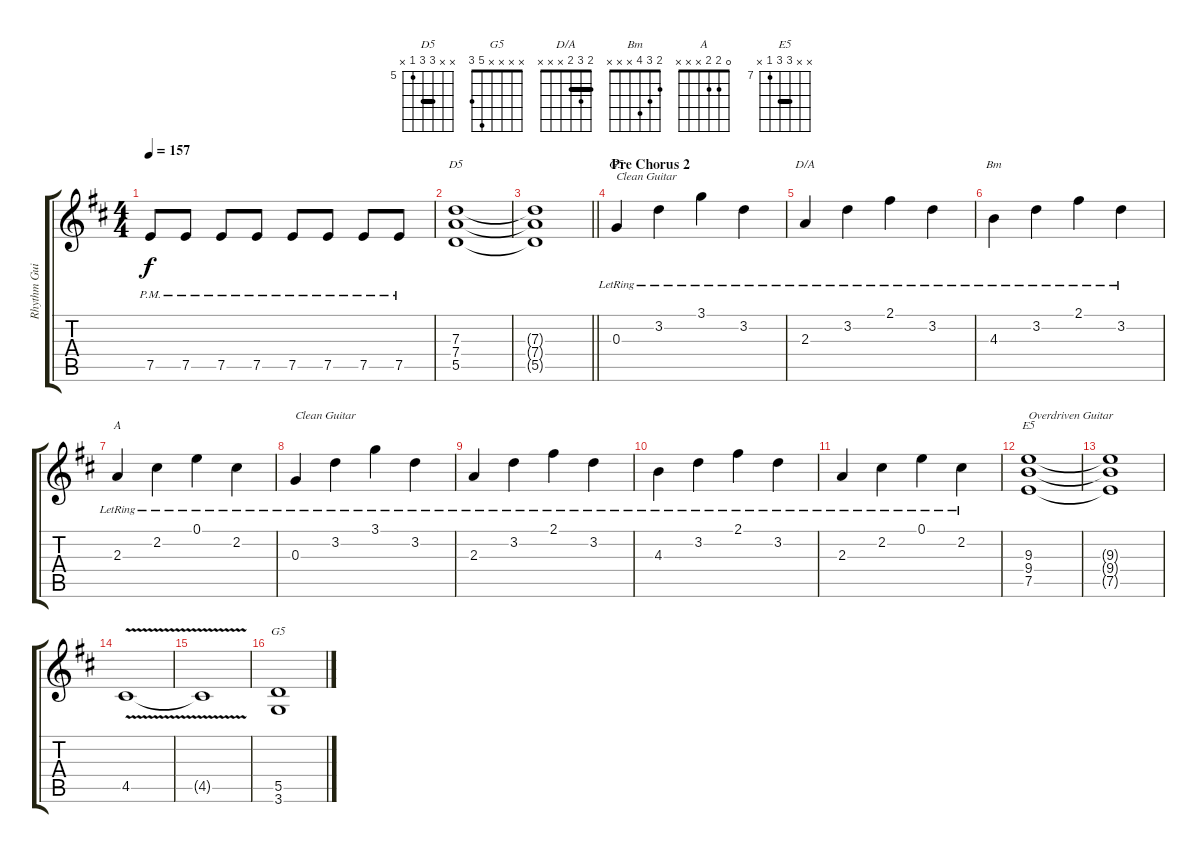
\track ("Rhythm Guitar" "Rhythm Gui") {instrument overdrivenguitar}
\staff {score tabs}
\tuning (E4 B3 G3 D3 A2 E2) {hide}
\chord ("D5" x x 7 7 5 x) {firstfret 5 barre 7}
\chord ("G5" 3 3 0 x x x)
\chord ("D/A" 2 3 2 x x x) {barre 2}
\chord ("Bm" 2 3 4 x x x)
\chord ("A" 0 2 2 x x x)
\chord ("E5" x x 9 9 7 x) {firstfret 7 barre 9}
\chord ("G5" x x x x 5 3)
\ts (4 4)
\tempo 157
\clef g2
\ks d
7.5{pm}.8{dy f} 7.5{pm}.8 7.5{pm}.8 7.5{pm}.8 7.5{pm}.8 7.5{pm}.8 7.5{pm}.8 7.5{pm}.8 |
(7.3 7.4 5.5).1{ch "D5"} |
\barLineRight lightlight
(7.3{t} 7.4{t} 5.5{t}).1 |
\section ("" "Pre Chorus 2")
0.3{lr}.4{ch "G5" txt "Clean Guitar" instrument electricguitarclean} 3.2{lr}.4 3.1{lr}.4 3.2{lr}.4 |
2.3{lr}.4{ch "D/A"} 3.2{lr}.4 2.1{lr}.4 3.2{lr}.4 |
4.3{lr}.4{ch "Bm"} 3.2{lr}.4 2.1{lr}.4 3.2{lr}.4 |
2.3{lr}.4{ch "A"} 2.2{lr}.4 0.1{lr}.4 2.2{lr}.4 |
0.3{lr}.4{txt "Clean Guitar"} 3.2{lr}.4 3.1{lr}.4 3.2{lr}.4 |
2.3{lr}.4 3.2{lr}.4 2.1{lr}.4 3.2{lr}.4 |
4.3{lr}.4 3.2{lr}.4 2.1{lr}.4 3.2{lr}.4 |
2.3{lr}.4 2.2{lr}.4 0.1{lr}.4 2.2{lr}.4 |
(9.3 9.4 7.5).1{ch "E5" txt "Overdriven Guitar" instrument overdrivenguitar} |
(9.3{t} 9.4{t} 7.5{t}).1 |
4.5{v}.1 |
4.5{t}.1 |
(5.5 3.6).1{ch "G5"}
